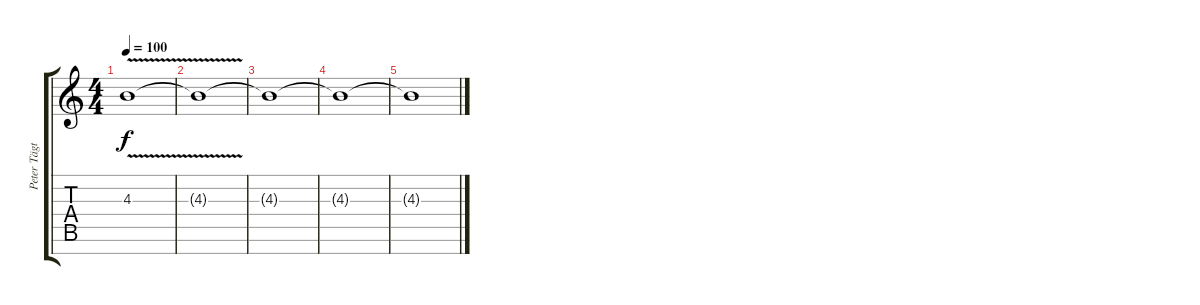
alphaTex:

\track ("Peter Tägtgren - Lead" "Peter Tägt") {instrument distortionguitar}
\staff {score tabs}
\tuning (E4 B3 G3 D3 A2 E2 B1) {hide}
\ts (4 4)
\tempo 100
\clef g2
\ks c
4.3{v}.1{dy f} |
4.3{t}.1 |
4.3{t}.1 |
4.3{t}.1 |
4.3{t}.1
